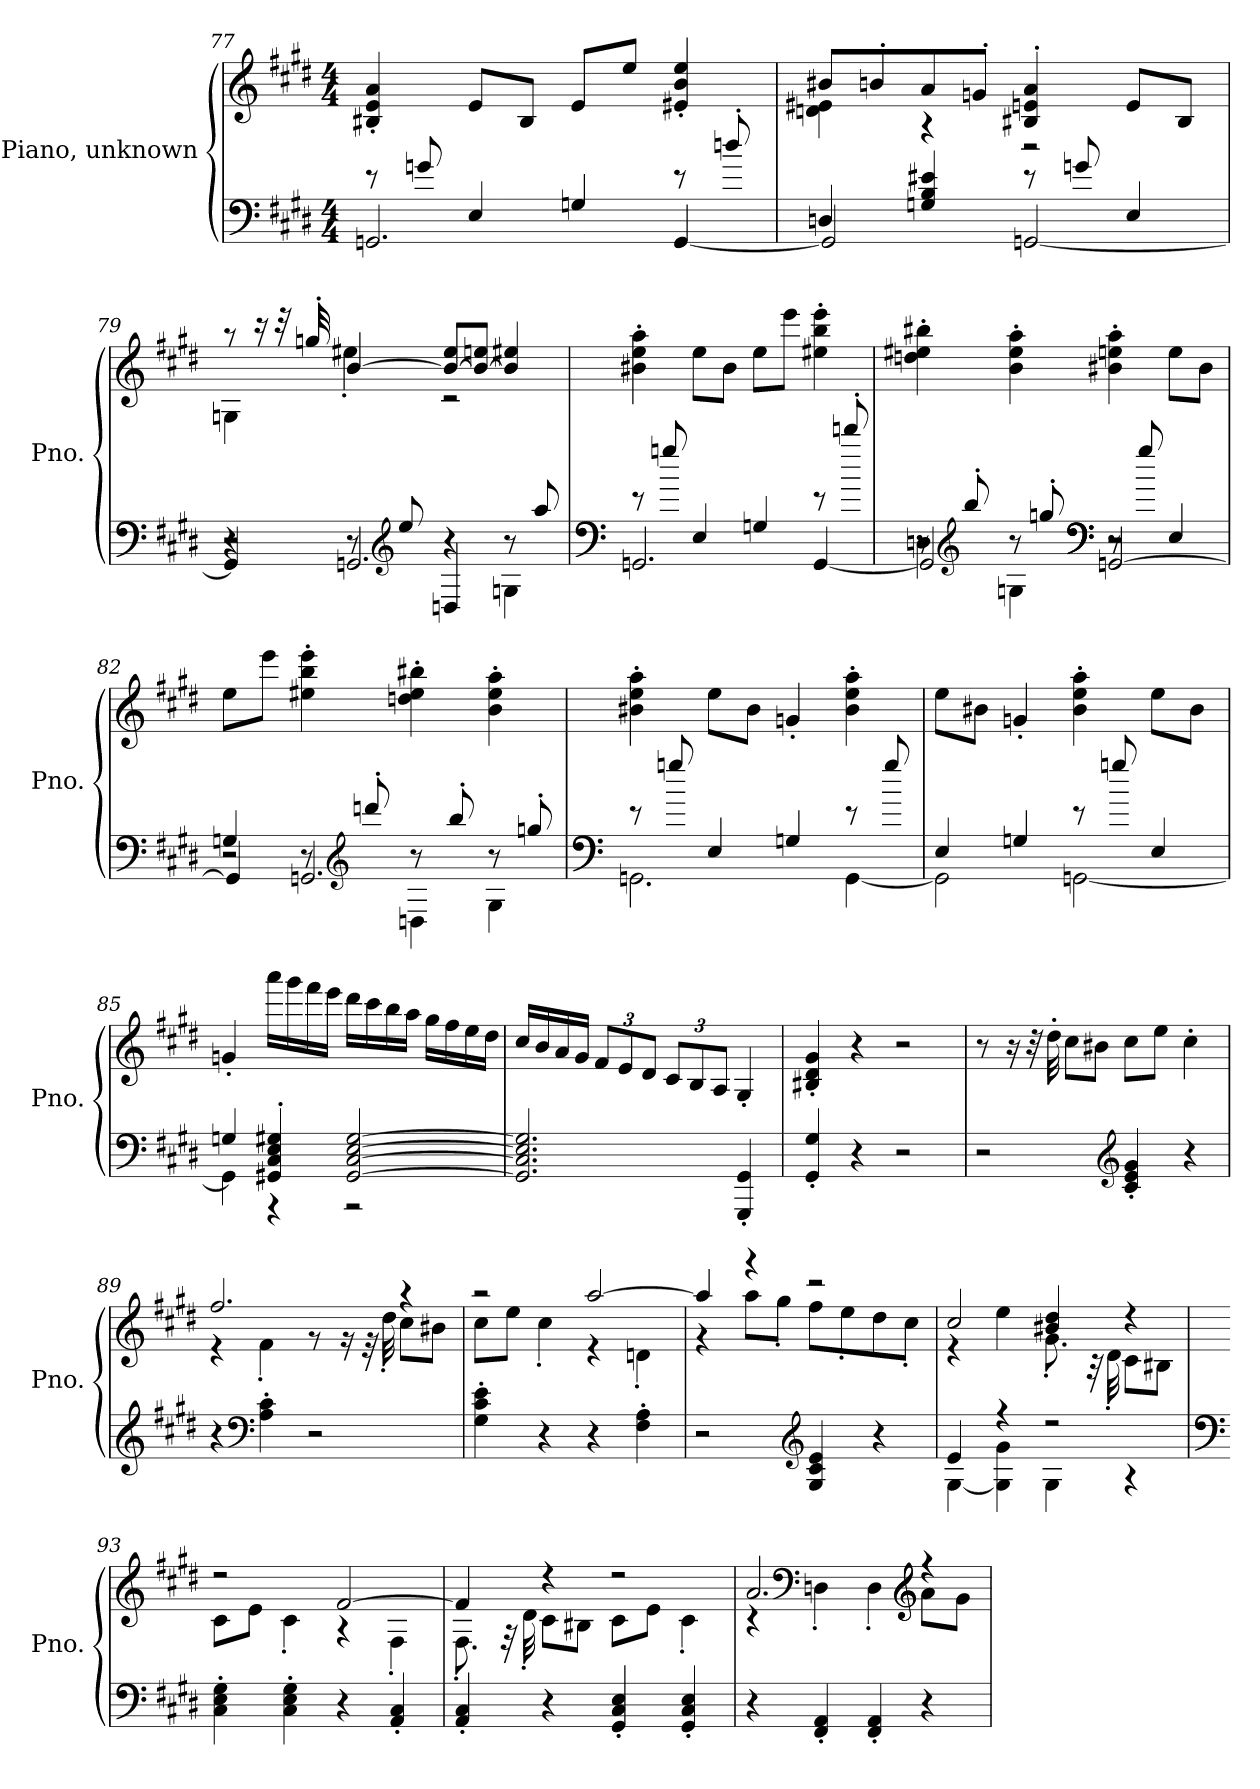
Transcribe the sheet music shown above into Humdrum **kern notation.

**kern	**kern
*part1	*part1
*staff2	*staff1
*I"Piano, unknown	*
*I'Pno.	*
*clefF4	*clefG2
*k[f#c#g#d#]	*k[f#c#g#d#]
*M4/4	*M4/4
=77	=77
*^	*
8r	2.GGn/	4B#X/' 4e/' 4a/'
8gn/	.	.
4E/	.	8e/L
.	.	8B#/J
4Gn/	.	8e/L
.	.	8ee/J
8r	[4GG/	4e#X/' 4b/' 4ee/'
8ddn'/	.	.
=78	=78	=78
*	*	*^
4Dn/	2GG/]	8b#X/L	4dn\ 4e#X\
.	.	8bn'/	.
4Gn/ 4B/ 4e#X/	.	8a/	4r
.	.	8gn'/J	.
8r	[2GGn/	4B#X/' 4en/' 4a/'	2r
8gn/	.	.	.
4E/	.	8e/L	.
.	.	8B#/J	.
!!LO:LB:g=z	!!
=79	=79	=79	=79
*	*^	*	*
4r	2r	4GG/]	8r	4Gn\
.	.	.	16r	.
.	.	.	32r	.
.	.	.	32ggn'/	.
8r	.	2.GGn/	[4b/	4ee#X'\
*clefG2	*	*	*	*
8ee/	.	.	.	.
4Dn/	4r	.	8b/_ 8ee#/L	2r
.	.	.	8b/_ 8een/J	.
8r	4Gn\	.	4b/] 4ee#X/	.
8aa/	.	.	.	.
*v	*v	*v	*	*
*	*v	*v
=80	=80
*clefF4	*
*^	*
8r	2.GGn/	4b#X\' 4ee\' 4aa\'
8ggn/	.	.
4E/	.	8ee\L
.	.	8b#\J
4Gn/	.	8ee\L
.	.	8eee\J
8r	[4GG/	4ee#X\' 4bb\' 4eee\'
8dddn'/	.	.
!!LO:LB:g=z
=81	=81	=81
*	*^	*
8r	4Dn\	2GG/]	4ddn\' 4ee#X\' 4bb#X\'
*clefG2	*	*	*
8bb'/	.	.	.
8r	4Gn\	.	4b\' 4ee#\' 4aa\'
8ggn'/	.	.	.
*clefF4	*	*	*
8r	2r	[2GGn/	4b#X\' 4een\' 4aa\'
8gg/	.	.	.
4E/	.	.	8ee\L
.	.	.	8b#\J
=82	=82	=82	=82
4Gn/	2r	4GG/]	8ee\L
.	.	.	8eee\J
8r	.	2.GGn/	4ee#X\' 4bb\' 4eee\'
*clefG2	*	*	*
8dddn'/	.	.	.
8r	4Dn\	.	4ddn\' 4ee#\' 4bb#X\'
8bb'/	.	.	.
8r	4G\	.	4b\' 4ee#\' 4aa\'
8ggn'/	.	.	.
*v	*v	*v	*
!!LO:LB:g=z
=83	=83
*clefF4	*
*^	*
8r	2.GGn\	4b#X\' 4ee\' 4aa\'
8ggn/	.	.
4E/	.	8ee\L
.	.	8b#\J
4Gn/	.	4gn'/
8r	[4GG\	4b#\' 4ee\' 4aa\'
8gg/	.	.
=84	=84	=84
4E/	2GG\]	8ee\L
.	.	8b#X\J
4Gn/	.	4gn'/
8r	[2GGn\	4b#\' 4ee\' 4aa\'
8ggn/	.	.
4E/	.	8ee\L
.	.	8b#\J
=85	=85	=85
4Gn/	4GG\]	4gn'/
4GG#X/' 4C#/' 4E/' 4G#X/'	4r	16aaa\LL
.	.	16ggg#\
.	.	16fff#\
.	.	16eee\JJ
[2GG#/ [2C#/ [2E/ [2G#/	2r	16ddd#\LL
.	.	16ccc#\
.	.	16bb\
.	.	16aa\JJ
.	.	16gg#\LL
.	.	16ff#\
.	.	16ee\
.	.	16dd#\JJ
*v	*v	*
!!LO:PB:g=z
=86	=86
2.GG#/] 2.C#/] 2.E/] 2.G#/]	16cc#/LL
.	16b/
.	16a/
.	16g#/JJ
*	*Xbrackettup
.	12f#/L
.	12e/
.	12d#/J
.	12c#/L
.	12B/
.	12A/J
4GGG#/' 4GG#/'	4G#'/
=87	=87
4GG#/' 4G#/'	4B#X/' 4d#/' 4g#/'
4r	4r
2r	2r
=88	=88
2r	8r
.	16r
.	32r
.	32dd#'\
.	8cc#\L
.	8b#X\J
*clefG2	*
4c#/' 4e/' 4g#/'	8cc#\L
.	8ee\J
4r	4cc#'\
=89	=89
*	*^
4r	2.ff#/	4r
*clefF4	*	*
4A\' 4c#\'	.	4f#'\
2r	.	8r
.	.	16r
.	.	32r
.	.	32dd#'\
.	4r	8cc#\L
.	.	8b#X\J
!!LO:LB:g=z	!!
=90	=90	=90
4G#\' 4c#\' 4e\'	2r	8cc#\L
.	.	8ee\J
4r	.	4cc#'\
4r	[2aa/	4r
4F#\' 4A\'	.	4dn'\
=91	=91	=91
2r	4aa/]	4r
.	4r	8aa\L
.	.	8gg#'\J
*clefG2	*	*
4G#/ 4c#/ 4e/	2r	8ff#\L
.	.	8ee'\
4r	.	8dd#\
.	.	8cc#'\J
=92	=92	=92
*^	*	*
4e/	[4G#\	2cc#/	4r
4r	4G#\] 4g#\	.	4ee\
2r	4G#\	4b#X/ 4dd#/	8.g#'\
.	.	.	32r
.	.	.	32d#'\
.	4r	4r	8c#\L
.	.	.	8B#X\J
*v	*v	*	*
=93	=93	=93
*clefF4	*	*
4C#\' 4E\' 4G#\'	2r	8c#\L
.	.	8e\J
4C#\' 4E\' 4G#\'	.	4c#'\
4r	[2f#/	4r
4AA/' 4C#/'	.	4F#'\
!!LO:LB:g=z	!!
=94	=94	=94
4AA/' 4C#/'	4f#/]	8.F#'\
.	.	32r
.	.	32d#'\
4r	4r	8c#\L
.	.	8B#X\J
4GG#/' 4C#/' 4E/'	2r	8c#\L
.	.	8e\J
4GG#/' 4C#/' 4E/'	.	4c#'\
=95	=95	=95
4r	2.a/	4r
*	*clefF4	*
4FF#/' 4AA/'	.	4Dn'\
4FF#/' 4AA/'	.	4D'\
*	*clefG2	*
4r	4r	8a\L
.	.	8g#\J
*	*v	*v
=	=
*-	*-
